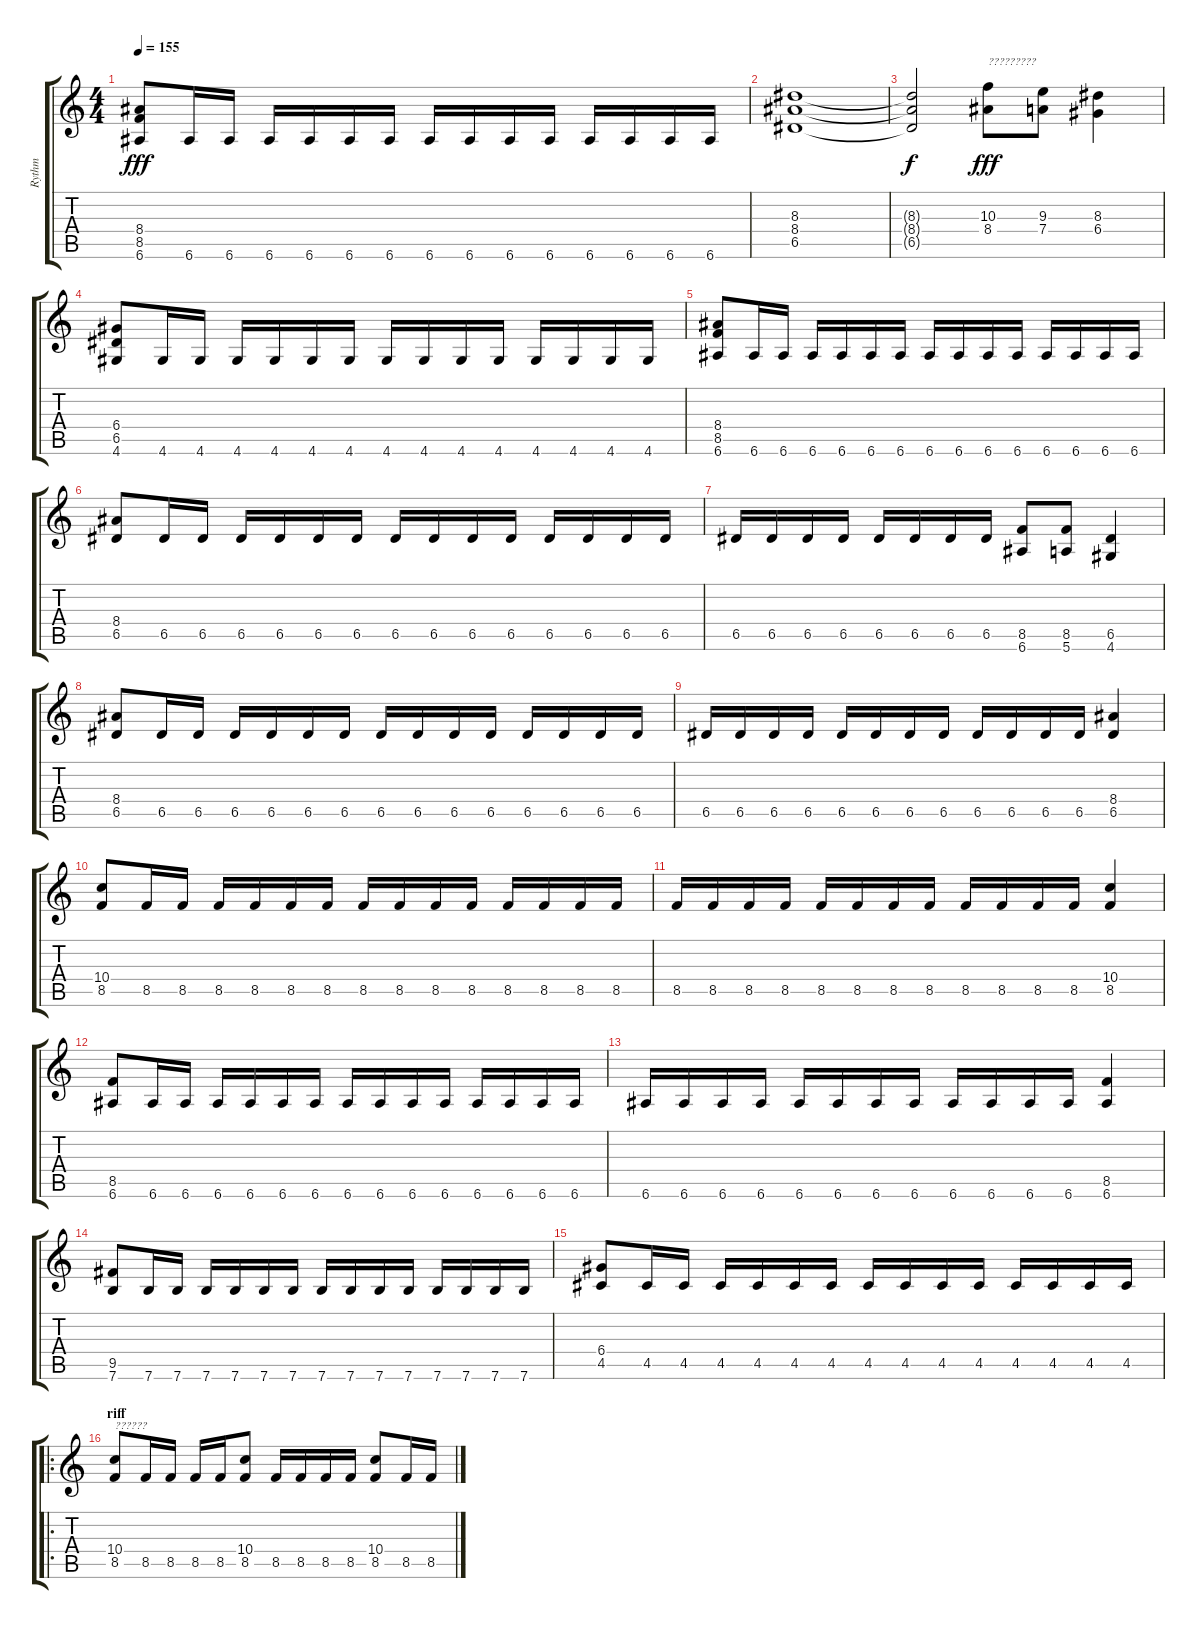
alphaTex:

\track ("Rythm" "Rythm") {instrument distortionguitar}
\staff {score tabs}
\tuning (E4 B3 G3 D3 A2 E2) {hide}
\ts (4 4)
\tempo 155
\clef g2
\ks c
(8.4 8.5 6.6).8{dy fff} 6.6.16 6.6.16 6.6.16 6.6.16 6.6.16 6.6.16 6.6.16 6.6.16 6.6.16 6.6.16 6.6.16 6.6.16 6.6.16 6.6.16 |
(8.3 8.4 6.5).1 |
(8.3{t} 8.4{t} 6.5{t}).2{dy f} (10.3 8.4).8{txt "?????????" dy fff} (9.3 7.4).8 (8.3 6.4).4 |
(6.4 6.5 4.6).8 4.6.16 4.6.16 4.6.16 4.6.16 4.6.16 4.6.16 4.6.16 4.6.16 4.6.16 4.6.16 4.6.16 4.6.16 4.6.16 4.6.16 |
(8.4 8.5 6.6).8 6.6.16 6.6.16 6.6.16 6.6.16 6.6.16 6.6.16 6.6.16 6.6.16 6.6.16 6.6.16 6.6.16 6.6.16 6.6.16 6.6.16 |
(8.4 6.5).8 6.5.16 6.5.16 6.5.16 6.5.16 6.5.16 6.5.16 6.5.16 6.5.16 6.5.16 6.5.16 6.5.16 6.5.16 6.5.16 6.5.16 |
6.5.16 6.5.16 6.5.16 6.5.16 6.5.16 6.5.16 6.5.16 6.5.16 (8.5 6.6).8 (8.5 5.6).8 (6.5 4.6).4 |
(8.4 6.5).8 6.5.16 6.5.16 6.5.16 6.5.16 6.5.16 6.5.16 6.5.16 6.5.16 6.5.16 6.5.16 6.5.16 6.5.16 6.5.16 6.5.16 |
6.5.16 6.5.16 6.5.16 6.5.16 6.5.16 6.5.16 6.5.16 6.5.16 6.5.16 6.5.16 6.5.16 6.5.16 (8.4 6.5).4 |
(10.4 8.5).8 8.5.16 8.5.16 8.5.16 8.5.16 8.5.16 8.5.16 8.5.16 8.5.16 8.5.16 8.5.16 8.5.16 8.5.16 8.5.16 8.5.16 |
8.5.16 8.5.16 8.5.16 8.5.16 8.5.16 8.5.16 8.5.16 8.5.16 8.5.16 8.5.16 8.5.16 8.5.16 (10.4 8.5).4 |
(8.5 6.6).8 6.6.16 6.6.16 6.6.16 6.6.16 6.6.16 6.6.16 6.6.16 6.6.16 6.6.16 6.6.16 6.6.16 6.6.16 6.6.16 6.6.16 |
6.6.16 6.6.16 6.6.16 6.6.16 6.6.16 6.6.16 6.6.16 6.6.16 6.6.16 6.6.16 6.6.16 6.6.16 (8.5 6.6).4 |
(9.5 7.6).8 7.6.16 7.6.16 7.6.16 7.6.16 7.6.16 7.6.16 7.6.16 7.6.16 7.6.16 7.6.16 7.6.16 7.6.16 7.6.16 7.6.16 |
(6.4 4.5).8 4.5.16 4.5.16 4.5.16 4.5.16 4.5.16 4.5.16 4.5.16 4.5.16 4.5.16 4.5.16 4.5.16 4.5.16 4.5.16 4.5.16 |
\ro
\section ("" "riff")
(10.4 8.5).8{txt "??????"} 8.5.16 8.5.16 8.5.16 8.5.16 (10.4 8.5).8 8.5.16 8.5.16 8.5.16 8.5.16 (10.4 8.5).8 8.5.16 8.5.16
